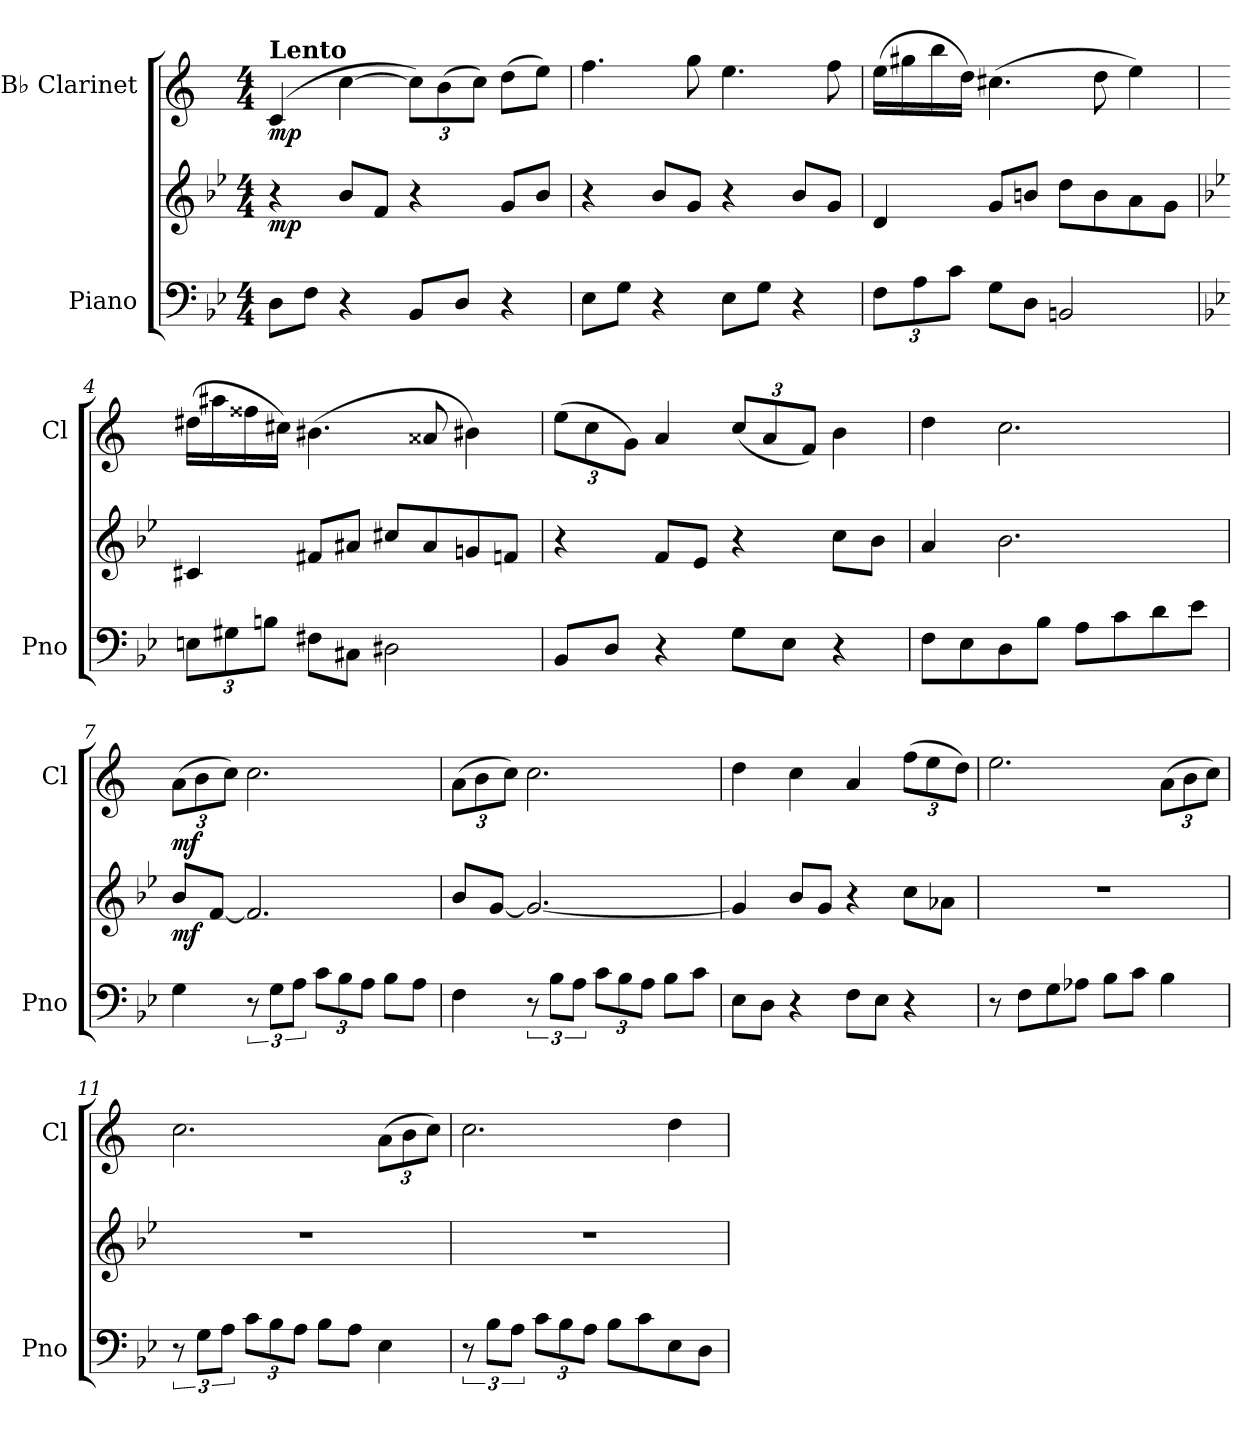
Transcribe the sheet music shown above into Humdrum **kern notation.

**kern	**kern	**dynam	**kern	**dynam
*part2	*part2	*part2	*part1	*part1
*staff3	*staff2	*staff2/3	*staff1	*staff1
*I"Piano	*	*	*I"B♭ Clarinet	*
*I'Pno	*	*	*I'Cl	*
*clefF4	*clefG2	*	*clefG2	*
*	*	*	*ITrd1c2	*
*k[b-e-]	*k[b-e-]	*	*k[b-e-]	*
*M4/4	*M4/4	*	*M4/4	*
=1	=1	=1	=1	=1
!	!	!	!LO:TX:a:B:t=Lento	!
!	!	!LO:DY:b	!	!LO:DY:b
8D\L	4r	mp	(>4B-/	mp
8F\J	.	.	.	.
4r	8b-/L	.	[4b-\	.
.	8f/J	.	.	.
*	*	*	*Xbrackettup	*
8BB-/L	4r	.	12b-\L])	.
.	.	.	(>12a\	.
8D/J	.	.	.	.
.	.	.	12b-\J)	.
4r	8g/L	.	(>8cc\L	.
.	8b-/J	.	8dd\J)	.
=2	=2	=2	=2	=2
8E-\L	4r	.	4.ee-\	.
8G\J	.	.	.	.
4r	8b-/L	.	.	.
.	8g/J	.	8ff\	.
8E-\L	4r	.	4.dd\	.
8G\J	.	.	.	.
4r	8b-/L	.	.	.
.	8g/J	.	8ee-\	.
=3	=3	=3	=3	=3
*Xbrackettup	*	*	*	*
12F\L	4d/	.	(>16dd\LL	.
.	.	.	16ff#X\	.
12A\	.	.	.	.
.	.	.	16aa\	.
12c\J	.	.	.	.
.	.	.	16cc\JJ)	.
8G\L	8g/L	.	(>4.bn\	.
8D\J	8bn/J	.	.	.
2BBn/	8dd\L	.	.	.
.	8b\	.	8cc\	.
.	8a\	.	4dd\)	.
.	8g\J	.	.	.
!!LO:LB:g=z
=4	=4	=4	=4	=4
*k[b-e-]	*k[b-e-]	*	*	*
12En\L	4c#X/	.	(>16cc#X\LL	.
.	.	.	16gg#X\	.
12G#X\	.	.	.	.
.	.	.	16ee#X\	.
12Bn\J	.	.	.	.
.	.	.	16bn\JJ)	.
8F#X\L	8f#X/L	.	(>4.a#X\	.
8C#X\J	8a#X/J	.	.	.
2D#X\	8cc#X/L	.	.	.
.	8a#/	.	8g##X/	.
.	8gn/	.	4a#X\)	.
.	8fn/J	.	.	.
=5	=5	=5	=5	=5
8BB-/L	4r	.	(>12dd\L	.
.	.	.	12b-\	.
8D/J	.	.	.	.
.	.	.	12f\J)	.
4r	8f/L	.	4g/	.
.	8e-/J	.	.	.
8G\L	4r	.	(<12b-/L	.
.	.	.	12g/	.
8E-\J	.	.	.	.
.	.	.	12e-/J)	.
4r	8cc\L	.	4a\	.
.	8b-\J	.	.	.
=6	=6	=6	=6	=6
8F\L	4a/	.	4cc\	.
8E-\	.	.	.	.
8D\	2.b-\	.	2.b-\	.
8B-\J	.	.	.	.
8A\L	.	.	.	.
8c\	.	.	.	.
8d\	.	.	.	.
8e-\J	.	.	.	.
!!LO:LB:g=z
=7	=7	=7	=7	=7
!	!	!LO:DY:b	!	!LO:DY:b
4G\	8b-/L	mf	(>12g\L	mf
.	.	.	12a\	.
.	[8f/J	.	.	.
.	.	.	12b-\J)	.
*brackettup	*	*	*	*
12r	2.f/]	.	2.b-\	.
12G\L	.	.	.	.
12A\J	.	.	.	.
*Xbrackettup	*	*	*	*
12c\L	.	.	.	.
12B-\	.	.	.	.
12A\J	.	.	.	.
8B-\L	.	.	.	.
8A\J	.	.	.	.
=8	=8	=8	=8	=8
4F\	8b-/L	.	(>12g\L	.
.	.	.	12a\	.
.	[8g/J	.	.	.
.	.	.	12b-\J)	.
*brackettup	*	*	*	*
12r	2.g/_	.	2.b-\	.
12B-\L	.	.	.	.
12A\J	.	.	.	.
*Xbrackettup	*	*	*	*
12c\L	.	.	.	.
12B-\	.	.	.	.
12A\J	.	.	.	.
8B-\L	.	.	.	.
8c\J	.	.	.	.
=9	=9	=9	=9	=9
8E-\L	4g/]	.	4cc\	.
8D\J	.	.	.	.
4r	8b-/L	.	4b-\	.
.	8g/J	.	.	.
8F\L	4r	.	4g/	.
8E-\J	.	.	.	.
4r	8cc\L	.	(>12ee-\L	.
.	.	.	12dd\	.
.	8a-X\J	.	.	.
.	.	.	12cc\J)	.
=10	=10	=10	=10	=10
8r	1r	.	2.dd\	.
8F\L	.	.	.	.
8G\	.	.	.	.
8A-X\J	.	.	.	.
8B-\L	.	.	.	.
8c\J	.	.	.	.
4B-\	.	.	(>12g\L	.
.	.	.	12a\	.
.	.	.	12b-\J)	.
!!LO:LB:g=z
=11	=11	=11	=11	=11
*brackettup	*	*	*	*
12r	1r	.	2.b-\	.
12G\L	.	.	.	.
12A\J	.	.	.	.
*Xbrackettup	*	*	*	*
12c\L	.	.	.	.
12B-\	.	.	.	.
12A\J	.	.	.	.
8B-\L	.	.	.	.
8A\J	.	.	.	.
4E-\	.	.	(>12g\L	.
.	.	.	12a\	.
.	.	.	12b-\J)	.
=12	=12	=12	=12	=12
*brackettup	*	*	*	*
12r	1r	.	2.b-\	.
12B-\L	.	.	.	.
12A\J	.	.	.	.
*Xbrackettup	*	*	*	*
12c\L	.	.	.	.
12B-\	.	.	.	.
12A\J	.	.	.	.
8B-\L	.	.	.	.
8c\	.	.	.	.
8E-\	.	.	4cc\	.
8D\J	.	.	.	.
=	=	=	=	=
*-	*-	*-	*-	*-
